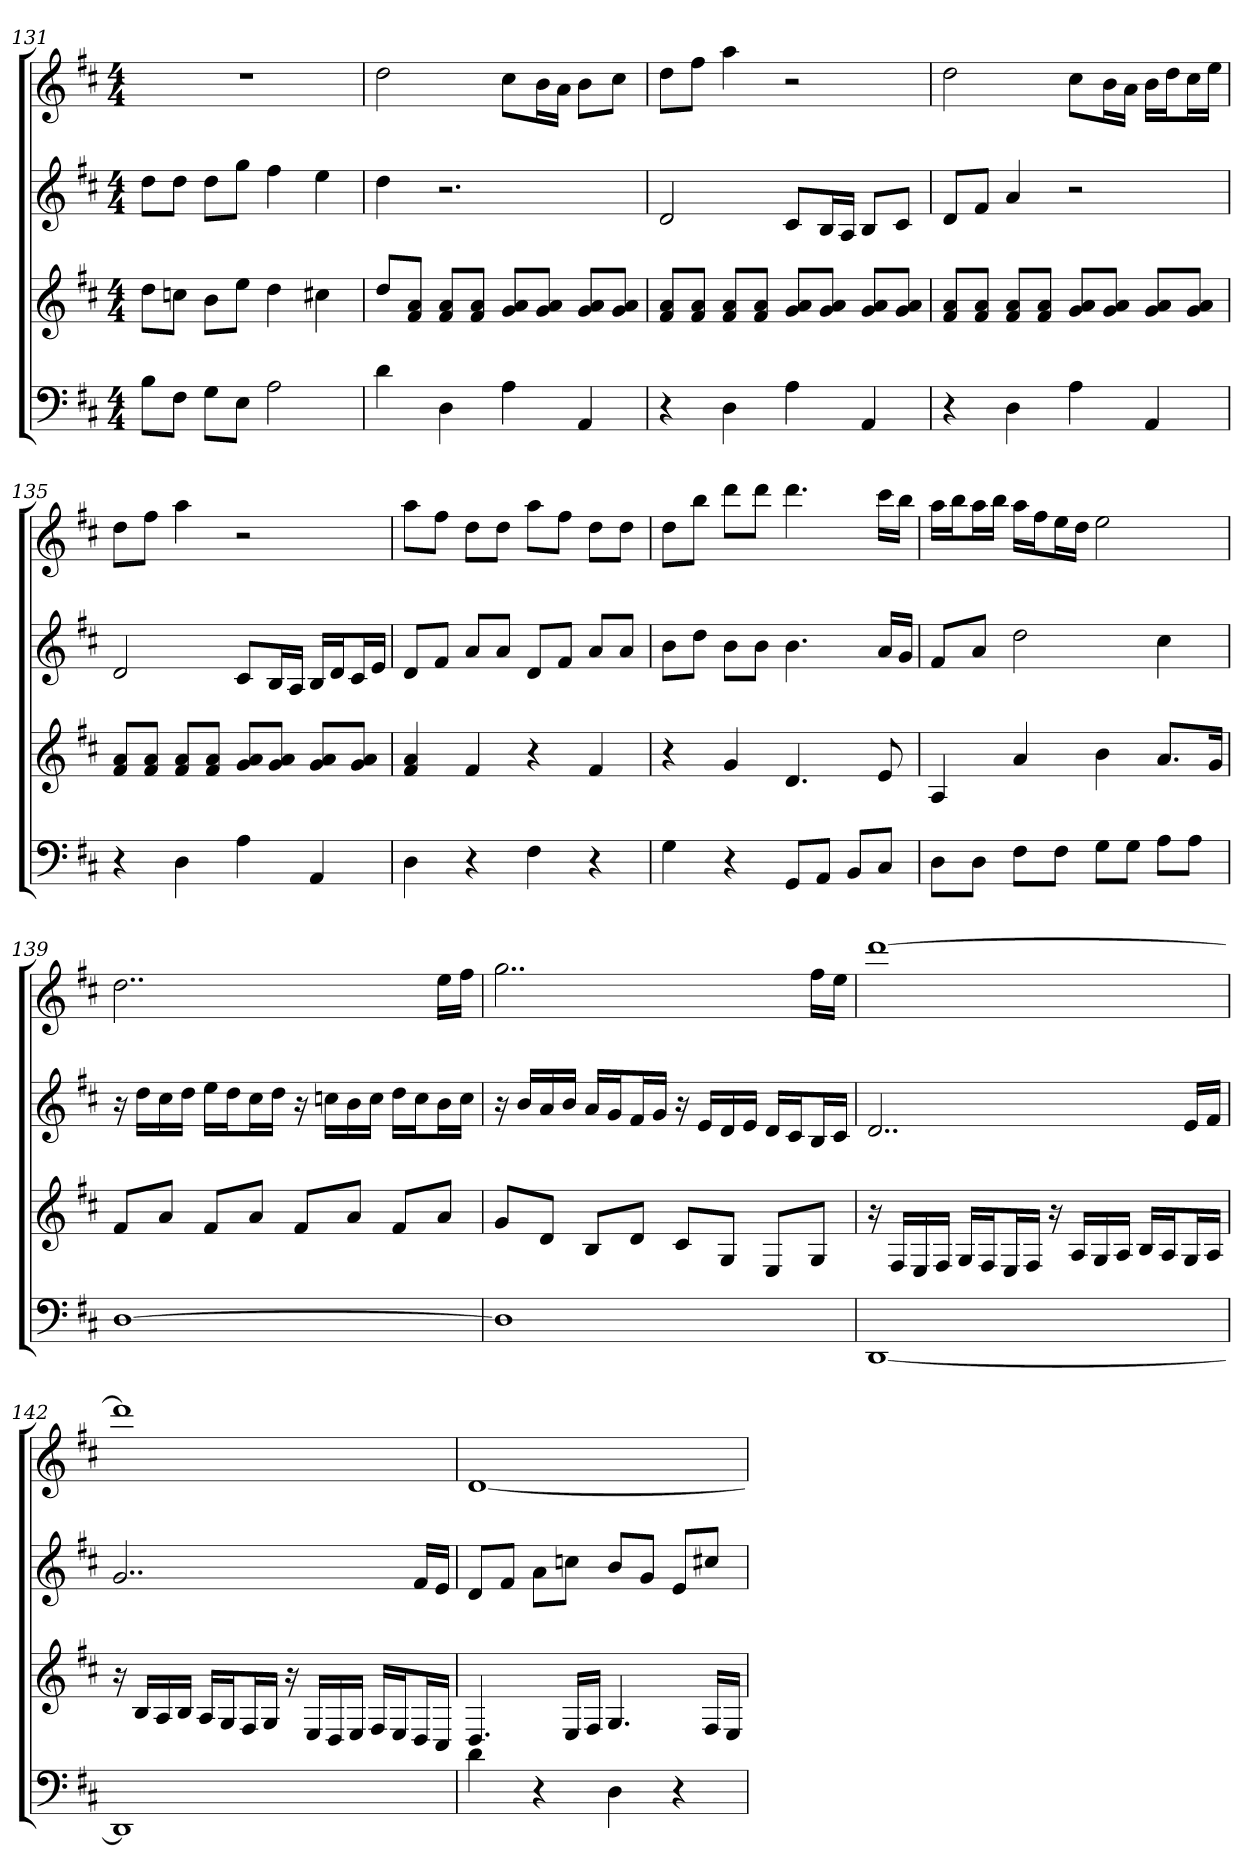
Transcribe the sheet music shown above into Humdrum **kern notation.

**kern	**kern	**kern	**kern
*part4	*part3	*part2	*part1
*staff4	*staff3	*staff2	*staff1
*k[f#c#]	*k[f#c#]	*k[f#c#]	*k[f#c#]
*D:	*D:	*D:	*D:
*M4/4	*M4/4	*M4/4	*M4/4
=131	=131	=131	=131
8BL	8ddL	8ddL	1r
8F#J	8ccnJ	8ddJ	.
8GL	8bL	8ddL	.
8EJ	8eeJ	8ggJ	.
2A	4dd	4ff#	.
.	4cc#X	4ee	.
=132	=132	=132	=132
4d	8ddL	4dd	2dd
.	8f# 8aJ	.	.
4D	8f# 8aL	2.r	.
.	8f# 8aJ	.	.
4A	8g 8aL	.	8cc#L
.	8g 8aJ	.	16bL
.	.	.	16aJJ
4AA	8g 8aL	.	8bL
.	8g 8aJ	.	8cc#J
=133	=133	=133	=133
4r	8f# 8aL	2d	8ddL
.	8f# 8aJ	.	8ff#J
4D	8f# 8aL	.	4aa
.	8f# 8aJ	.	.
4A	8g 8aL	8c#L	2r
.	8g 8aJ	16BL	.
.	.	16AJJ	.
4AA	8g 8aL	8BL	.
.	8g 8aJ	8c#J	.
=134	=134	=134	=134
4r	8f# 8aL	8dL	2dd
.	8f# 8aJ	8f#J	.
4D	8f# 8aL	4a	.
.	8f# 8aJ	.	.
4A	8g 8aL	2r	8cc#L
.	8g 8aJ	.	16bL
.	.	.	16aJJ
4AA	8g 8aL	.	16bLL
.	.	.	16ddJ
.	8g 8aJ	.	16cc#L
.	.	.	16eeJJ
=135	=135	=135	=135
4r	8f# 8aL	2d	8ddL
.	8f# 8aJ	.	8ff#J
4D	8f# 8aL	.	4aa
.	8f# 8aJ	.	.
4A	8g 8aL	8c#L	2r
.	8g 8aJ	16BL	.
.	.	16AJJ	.
4AA	8g 8aL	16BLL	.
.	.	16dJ	.
.	8g 8aJ	16c#L	.
.	.	16eJJ	.
=136	=136	=136	=136
4D	4f# 4a	8dL	8aaL
.	.	8f#J	8ff#J
4r	4f#	8aL	8ddL
.	.	8aJ	8ddJ
4F#	4r	8dL	8aaL
.	.	8f#J	8ff#J
4r	4f#	8aL	8ddL
.	.	8aJ	8ddJ
=137	=137	=137	=137
4G	4r	8bL	8ddL
.	.	8ddJ	8bbJ
4r	4g	8bL	8dddL
.	.	8bJ	8dddJ
8GGL	4.d	4.b	4.ddd
8AAJ	.	.	.
8BBL	.	.	.
8C#J	8e	16aLL	16ccc#LL
.	.	16gJJ	16bbJJ
=138	=138	=138	=138
8DL	4A	8f#L	16aaLL
.	.	.	16bbJ
8DJ	.	8aJ	16aaL
.	.	.	16bbJJ
8F#L	4a	2dd	16aaLL
.	.	.	16ff#J
8F#J	.	.	16eeL
.	.	.	16ddJJ
8GL	4b	.	2ee
8GJ	.	.	.
8AL	8.aL	4cc#	.
8AJ	.	.	.
.	16gJk	.	.
=139	=139	=139	=139
[1D	8f#L	16r	2..dd
.	.	16ddLL	.
.	8aJ	16cc#	.
.	.	16ddJJ	.
.	8f#L	16eeLL	.
.	.	16ddJ	.
.	8aJ	16cc#L	.
.	.	16ddJJ	.
.	8f#L	16r	.
.	.	16ccnLL	.
.	8aJ	16b	.
.	.	16ccJJ	.
.	8f#L	16ddLL	.
.	.	16ccJ	.
.	8aJ	16bL	16eeLL
.	.	16ccJJ	16ff#JJ
=140	=140	=140	=140
1D]	8gL	16r	2..gg
.	.	16bLL	.
.	8dJ	16a	.
.	.	16bJJ	.
.	8BL	16aLL	.
.	.	16gJ	.
.	8dJ	16f#L	.
.	.	16gJJ	.
.	8c#L	16r	.
.	.	16eLL	.
.	8GJ	16d	.
.	.	16eJJ	.
.	8EL	16dLL	.
.	.	16c#J	.
.	8GJ	16BL	16ff#LL
.	.	16c#JJ	16eeJJ
=141	=141	=141	=141
[1DD	16r	2..d	[1ddd
.	16F#LL	.	.
.	16E	.	.
.	16F#JJ	.	.
.	16GLL	.	.
.	16F#J	.	.
.	16EL	.	.
.	16F#JJ	.	.
.	16r	.	.
.	16ALL	.	.
.	16G	.	.
.	16AJJ	.	.
.	16BLL	.	.
.	16AJ	.	.
.	16GL	16eLL	.
.	16AJJ	16f#JJ	.
=142	=142	=142	=142
1DD]	16r	2..g	1ddd]
.	16BLL	.	.
.	16A	.	.
.	16BJJ	.	.
.	16ALL	.	.
.	16GJ	.	.
.	16F#L	.	.
.	16GJJ	.	.
.	16r	.	.
.	16ELL	.	.
.	16D	.	.
.	16EJJ	.	.
.	16F#LL	.	.
.	16EJ	.	.
.	16DL	16f#LL	.
.	16C#JJ	16eJJ	.
=143	=143	=143	=143
4d	4.D	8dL	[1d
.	.	8f#J	.
4r	.	8aL	.
.	16ELL	8ccnJ	.
.	16F#JJ	.	.
4D	4.G	8bL	.
.	.	8gJ	.
4r	.	8eL	.
.	16F#LL	8cc#XJ	.
.	16EJJ	.	.
=	=	=	=
*-	*-	*-	*-
